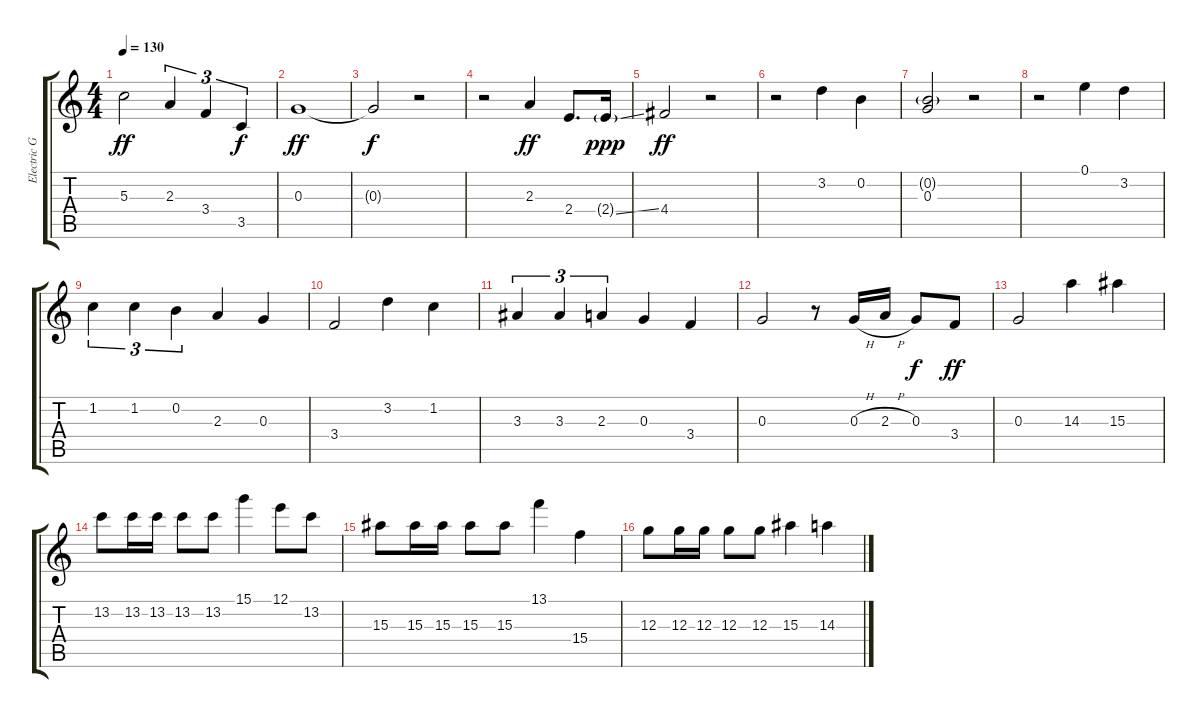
\track ("Electric Guitar" "Electric G") {instrument electricguitarclean}
\staff {score tabs}
\tuning (E4 B3 G3 D3 A2 E2) {hide}
\ts (4 4)
\tempo 130
\clef g2
\ks c
5.3.2{dy ff} 2.3.4{tu (3 2)} 3.4.4{tu (3 2)} 3.5.4{tu (3 2) dy f} |
0.3.1{dy ff} |
0.3{t}.2{dy f} r.2 |
r.2 2.3.4{dy ff} 2.4.8{d} 2.4{ss g}.16{dy ppp} |
4.4.2{dy ff} r.2 |
r.2 3.2.4 0.2.4 |
(0.2{g} 0.3).2 r.2 |
r.2 0.1.4 3.2.4 |
1.2.4{tu (3 2)} 1.2.4{tu (3 2)} 0.2.4{tu (3 2)} 2.3.4 0.3.4 |
3.4.2 3.2.4 1.2.4 |
3.3.4{tu (3 2)} 3.3.4{tu (3 2)} 2.3.4{tu (3 2)} 0.3.4 3.4.4 |
0.3.2 r.8 0.3{h}.16 2.3{h}.16 0.3.8{dy f} 3.4.8{dy ff} |
0.3.2 14.3.4 15.3.4 |
13.2.8 13.2.16 13.2.16 13.2.8 13.2.8 15.1.4 12.1.8 13.2.8 |
15.3.8 15.3.16 15.3.16 15.3.8 15.3.8 13.1.4 15.4.4 |
12.3.8 12.3.16 12.3.16 12.3.8 12.3.8 15.3.4 14.3.4
